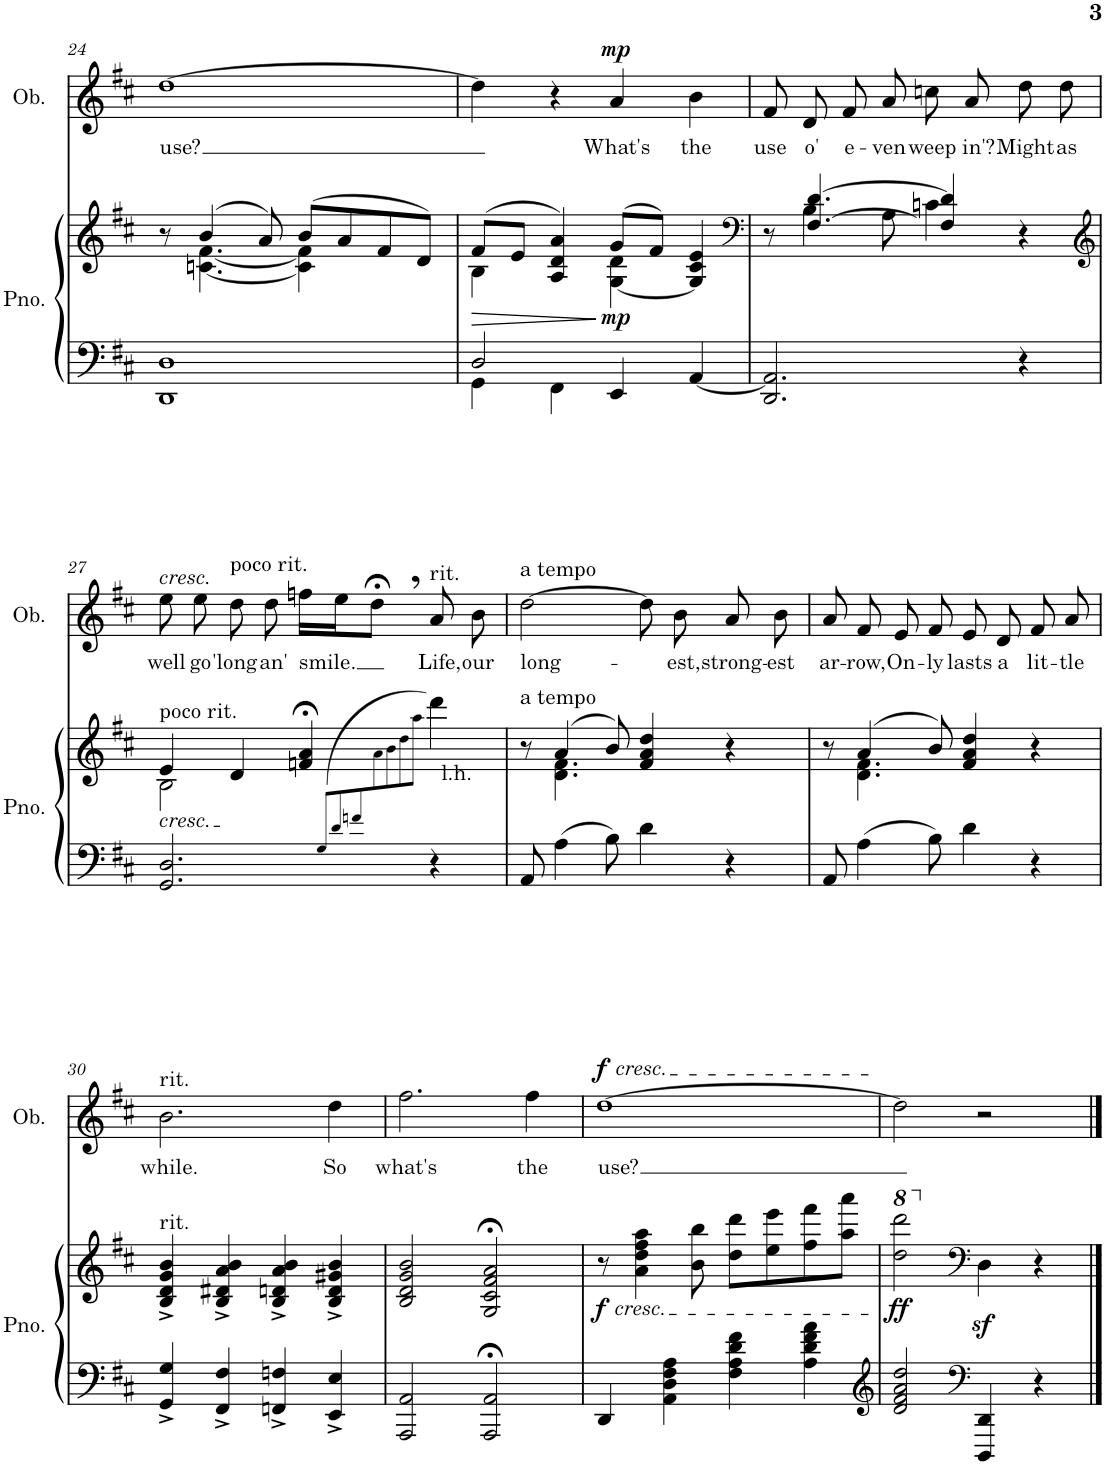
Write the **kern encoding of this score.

**kern	**kern	**dynam	**kern	**text	**dynam
*part2	*part2	*part2	*part1	*part1	*part1
*staff3	*staff2	*staff2/3	*staff1	*staff1	*staff1
*I"Piano	*	*	*I"Oboe	*	*
*I'Pno.	*	*	*I'Ob.	*	*
!!LO:PB:g=z
*clefF4	*clefG2	*	*clefG2	*	*
*k[f#c#]	*k[f#c#]	*	*k[f#c#]	*	*
*M4/4	*M4/4	*	*M4/4	*	*
=24	=24	=24	=24	=24	=24
*	*^	*	*	*	*
!	!	!	!	!	!LO:LY:b	!
1DD 1D	8r	8ryy	.	[1dd	use?	.
.	(4b/	[4.cn\ [4.f#\	.	.	.	.
.	8a/)	.	.	.	.	.
.	(8b/L	4c\] 4f#\]	.	.	.	.
.	8a/	.	.	.	.	.
.	8f#/	4ryy	.	.	.	.
.	8d/J)	.	.	.	.	.
=25	=25	=25	=25	=25	=25	=25
*^	*	*	*	*	*	*
!	!	!	!	!LO:HP:b	!	!	!
2D/	4GG\	(8f#/L	4B\	>	4dd\]	.	.
.	.	8e/J	.	.	.	.	.
.	4FF#\	4A/ 4d/ 4a/)	4ryy	.	4r	.	.
!	!	!	!	!LO:DY:n=1:b	!	!LO:LY:b	!LO:DY:a
4EE/	2ryy	(8g/L	[4G\ 4d\	] mp	4a/	What's	mp
.	.	8f#/J)	.	.	.	.	.
!	!	!	!	!	!	!LO:LY:b	!
[4AA/	.	4G/] 4c#/ 4e/	4ryy	.	4b\	the	.
*v	*v	*	*	*	*	*	*
=26	=26	=26	=26	=26	=26	=26
*	*clefF4	*	*	*	*	*
!	!	!	!	!	!LO:LY:b	!
2.DD/ 2.AA/]	8r	8ryy	.	8f#/	use	.
!	!	!	!	!	!LO:LY:b	!
.	[4.F#/ [4.d/	4B\	.	8d/	o'	.
!	!	!	!	!	!LO:LY:b	!
.	.	.	.	8f#/	e-	.
!	!	!	!	!	!LO:LY:b	!
.	.	8A\	.	8a/	-ven	.
!	!	!	!	!	!LO:LY:b	!
.	4F#/] 4d/]	4cn\	.	8ccn\	weep	.
!	!	!	!	!	!LO:LY:b	!
.	.	.	.	8a/	in'?	.
!	!	!	!	!	!LO:LY:b	!
4r	4r	4ryy	.	8dd\	Might	.
!	!	!	!	!	!LO:LY:b	!
.	.	.	.	8dd\	as	.
!!LO:LB:g=z
=27	=27	=27	=27	=27	=27	=27
*	*clefG2	*	*	*	*	*
*^	*	*	*	*	*	*
!	!	!	!	!	!LO:TX:a:i:t=cresc.	!	!
!	!	!LO:TX:a:t=poco rit.	!	!	!	!	!
!	!	!LO:TX:b:i:t=cresc.	!	!	!	!	!
!	!	!	!	!	!	!LO:LY:b	!
2.ryy	2.GG/ 2.D/	4e/	2B\	.	8ee\	well	.
!	!	!	!	!	!	!LO:LY:b	!
.	.	.	.	.	8ee\	go	.
!	!	!	!	!	!LO:TX:a:t=poco rit.	!	!
!	!	!	!	!	!	!LO:LY:b	!
.	.	4d/	.	.	8dd\	'long	.
!	!	!	!	!	!	!LO:LY:b	!
.	.	.	.	.	8dd\	an'	.
!	!	!	!	!	!	!LO:LY:b	!
.	.	4fn/;< 4a/;<	2ryy	.	16ffn\LL	smile.	.
.	.	.	.	.	16ee\J	.	.
.	.	.	.	.	8dd;<,\J	.	.
.	.	8qa\	.	.	.	.	.
8qG/L	.	8qb\	.	.	.	.	.
8qd/	.	8qdd\	.	.	.	.	.
8qfn/	.	8qaa\J	.	.	.	.	.
!	!	!	!	!	!LO:TX:a:t=rit.	!	!
!	!	!LO:TX:a:t=l.h.	!	!	!	!	!
!	!	!	!	!	!	!LO:LY:b	!
4ryy	4r	4ddd\	.	.	8a/	Life,	.
!	!	!	!	!	!	!LO:LY:b	!
.	.	.	.	.	8b\	our	.
*v	*v	*	*	*	*	*	*
=28	=28	=28	=28	=28	=28	=28
!	!	!	!	!LO:TX:a:t=a tempo	!	!
!	!LO:TX:a:t=a tempo	!	!	!	!	!
!	!	!	!	!	!LO:LY:b	!
8AA/	8r	8ryy	.	[2dd\	long-	.
4A\	(4a/	4.d\ 4.f#\	.	.	.	.
8B\	8b/)	.	.	.	.	.
4d\	4f#/ 4a/ 4dd/	2ryy	.	8dd\]	.	.
!	!	!	!	!	!LO:LY:b	!
.	.	.	.	8b\	-est,	.
!	!	!	!	!	!LO:LY:b	!
4r	4r	.	.	8a/	strong-	.
!	!	!	!	!	!LO:LY:b	!
.	.	.	.	8b\	-est	.
=29	=29	=29	=29	=29	=29	=29
!	!	!	!	!	!LO:LY:b	!
8AA/	8r	8ryy	.	8a/	ar-	.
!	!	!	!	!	!LO:LY:b	!
4A\	(4a/	4.d\ 4.f#\	.	8f#/	-row,	.
!	!	!	!	!	!LO:LY:b	!
.	.	.	.	8e/	On-	.
!	!	!	!	!	!LO:LY:b	!
8B\	8b/)	.	.	8f#/	-ly	.
!	!	!	!	!	!LO:LY:b	!
4d\	4f#/ 4a/ 4dd/	2ryy	.	8e/	lasts	.
!	!	!	!	!	!LO:LY:b	!
.	.	.	.	8d/	a	.
!	!	!	!	!	!LO:LY:b	!
4r	4r	.	.	8f#/	lit-	.
!	!	!	!	!	!LO:LY:b	!
.	.	.	.	8a/	-tle	.
*	*v	*v	*	*	*	*
!!LO:LB:g=z
=30	=30	=30	=30	=30	=30
!	!	!	!LO:TX:a:t=rit.	!	!
!	!LO:TX:a:t=rit.	!	!	!	!
!	!	!	!	!LO:LY:b	!
4GG/^ 4G/^	4B/^ 4d/^ 4g/^ 4b/^	.	2.b\	while.	.
4FF#/^ 4F#/^	4B/^ 4d#X/^ 4a/^ 4b/^	.	.	.	.
4FFn/^ 4Fn/^	4B/^ 4dn/^ 4a/^ 4b/^	.	.	.	.
!	!	!	!	!LO:LY:b	!
4EE/^ 4E/^	4B/^ 4d/^ 4g#X/^ 4b/^	.	4dd\	So	.
=31	=31	=31	=31	=31	=31
!	!	!	!	!LO:LY:b	!
2AAA/ 2AA/	2B/ 2d/ 2g/ 2b/	.	2.ff#\	what's	.
2AAA/;< 2AA/;<	2G/;< 2c#/;< 2f#/;< 2a/;<	.	.	.	.
!	!	!	!	!LO:LY:b	!
.	.	.	4ff#\	the	.
=32	=32	=32	=32	=32	=32
!	!	!	!LO:TX:a:i:t=cresc.	!	!
!	!LO:TX:b:i:t=cresc.	!	!	!	!
!	!	!LO:DY:b	!	!LO:LY:b	!LO:DY:a
4DD/	8r	f	[1dd	use?	f
.	4a\ 4dd\ 4ff#\ 4aa\	.	.	.	.
4AA\ 4D\ 4F#\ 4A\	.	.	.	.	.
.	8b\ 8bb\	.	.	.	.
4F#\ 4A\ 4d\ 4f#\	8dd\ 8ddd\L	.	.	.	.
.	8ee\ 8eee\	.	.	.	.
4A\ 4d\ 4f#\ 4a\	8ff#\ 8fff#\	.	.	.	.
.	8aa\ 8aaa\J	.	.	.	.
=33	=33	=33	=33	=33	=33
*clefG2	*	*	*	*	*
*	*8va	*	*	*	*
!	!	!LO:DY:b	!	!	!
2d/ 2f#/ 2a/ 2dd/	2ddd\ 2dddd\	ff	2dd\]	.	.
*clefF4	*clefF4	*	*	*	*
*	*X8va	*	*	*	*
4DDD/ 4DD/	4Dz<\	.	2r	.	.
4r	4r	.	.	.	.
==	==	==	==	==	==
*-	*-	*-	*-	*-	*-
